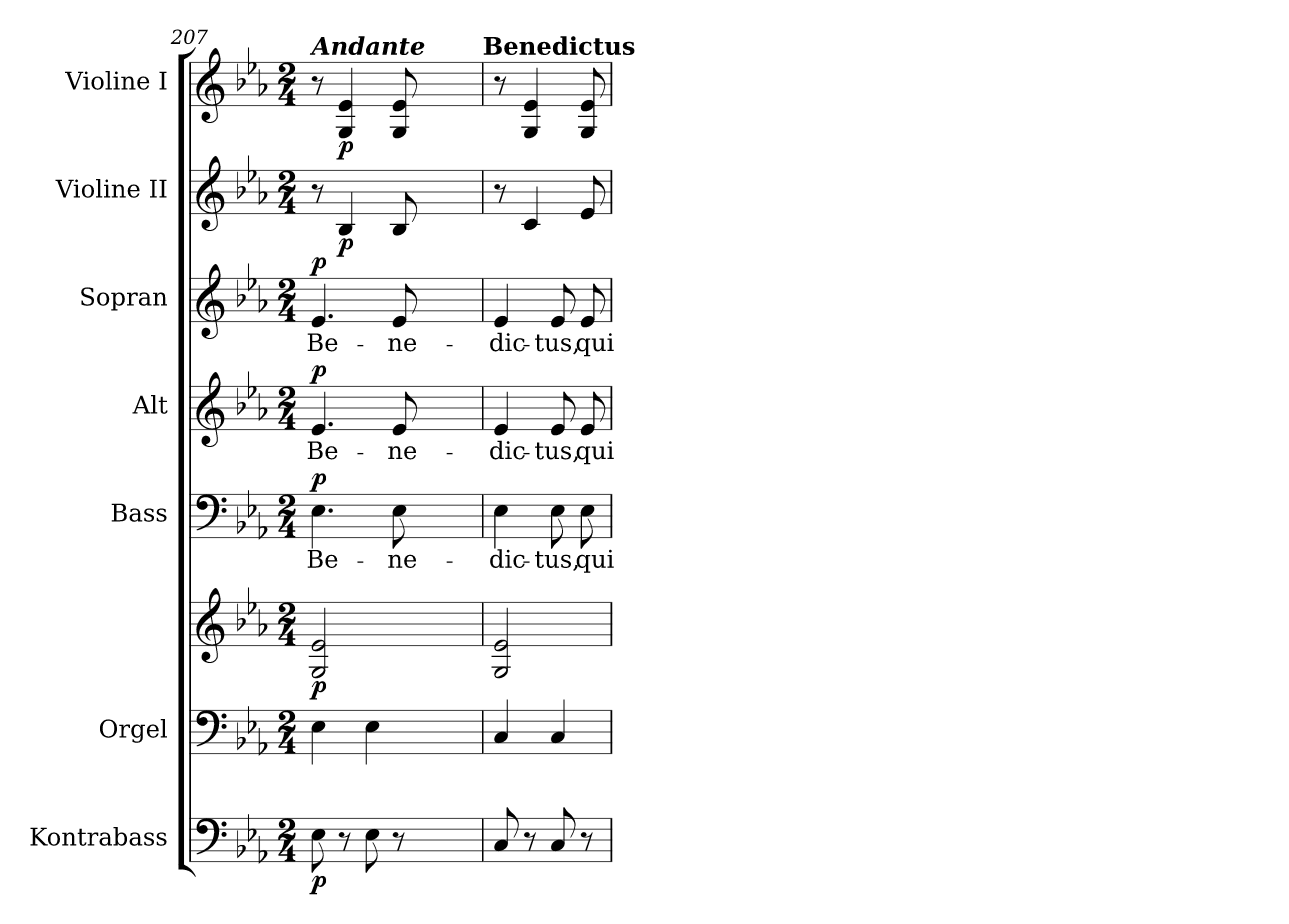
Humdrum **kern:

**kern	**dynam	**kern	**kern	**dynam	**kern	**text	**dynam	**kern	**text	**dynam	**kern	**text	**dynam	**kern	**dynam	**kern	**dynam
*part7	*part7	*part6	*part6	*part6	*part5	*part5	*part5	*part4	*part4	*part4	*part3	*part3	*part3	*part2	*part2	*part1	*part1
*staff8	*staff8	*staff7	*staff6	*staff6/7	*staff5	*staff5	*staff5	*staff4	*staff4	*staff4	*staff3	*staff3	*staff3	*staff2	*staff2	*staff1	*staff1
*I"Kontrabass	*	*I"Orgel	*	*	*I"Bass	*	*	*I"Alt	*	*	*I"Sopran	*	*	*I"Violine II	*	*I"Violine I	*
*I'Kb.	*	*I'Org.	*	*	*I'B	*	*	*I'A	*	*	*I'S	*	*	*I'Vl. II	*	*I'Vl. I	*
!!LO:PB:g=z
*clefF4	*	*clefF4	*clefG2	*	*clefF4	*	*	*clefG2	*	*	*clefG2	*	*	*clefG2	*	*clefG2	*
*ITrd7c12	*	*	*	*	*	*	*	*	*	*	*	*	*	*	*	*	*
*k[b-e-a-]	*	*k[b-e-a-]	*k[b-e-a-]	*	*k[b-e-a-]	*	*	*k[b-e-a-]	*	*	*k[b-e-a-]	*	*	*k[b-e-a-]	*	*k[b-e-a-]	*
*E-:	*	*E-:	*E-:	*	*E-:	*	*	*E-:	*	*	*E-:	*	*	*E-:	*	*E-:	*
*M2/4	*	*M2/4	*M2/4	*	*M2/4	*	*	*M2/4	*	*	*M2/4	*	*	*M2/4	*	*M2/4	*
=207	=207	=207	=207	=207	=207	=207	=207	=207	=207	=207	=207	=207	=207	=207	=207	=207	=207
!	!	!	!	!	!	!	!	!	!	!	!	!	!	!	!	!LO:TX:a:Bi:t=Andante	!
!	!LO:DY:b	!	!	!LO:DY:b	!	!LO:LY:b	!LO:DY:a	!	!LO:LY:b	!LO:DY:a	!	!LO:LY:b	!LO:DY:a	!	!	!	!
8EE-\	p	4E-\	2G/ 2e-/	p	4.E-\	Be-	p	4.e-/	Be-	p	4.e-/	Be-	p	8r	.	8r	.
!	!	!	!	!	!	!	!	!	!	!	!	!	!	!	!LO:DY:b	!	!LO:DY:b
8r	.	.	.	.	.	.	.	.	.	.	.	.	.	4B-/	p	4G/ 4e-/	p
8EE-\	.	4E-\	.	.	.	.	.	.	.	.	.	.	.	.	.	.	.
!	!	!	!	!	!	!LO:LY:b	!	!	!LO:LY:b	!	!	!LO:LY:b	!	!	!	!	!
8r	.	.	.	.	8E-\	-ne-	.	8e-/	-ne-	.	8e-/	-ne-	.	8B-/	.	8G/ 8e-/	.
2ryy	.	2ryy	2ryy	.	2ryy	.	.	2ryy	.	.	2ryy	.	.	2ryy	.	2ryy	.
!	!	!	!	!	!	!	!	!	!	!	!	!	!	!	!	!LO:TX:a:B:t=Benedictus	!
=208	=208	=208	=208	=208	=208	=208	=208	=208	=208	=208	=208	=208	=208	=208	=208	=208	=208
!	!	!	!	!	!	!LO:LY:b	!	!	!LO:LY:b	!	!	!LO:LY:b	!	!	!	!	!
8CC/	.	4C/	2G/ 2e-/	.	4E-\	-dic-	.	4e-/	-dic-	.	4e-/	-dic-	.	8r	.	8r	.
8r	.	.	.	.	.	.	.	.	.	.	.	.	.	4c/	.	4G/ 4e-/	.
!	!	!	!	!	!	!LO:LY:b	!	!	!LO:LY:b	!	!	!LO:LY:b	!	!	!	!	!
8CC/	.	4C/	.	.	8E-\	-tus,	.	8e-/	-tus,	.	8e-/	-tus,	.	.	.	.	.
!	!	!	!	!	!	!LO:LY:b	!	!	!LO:LY:b	!	!	!LO:LY:b	!	!	!	!	!
8r	.	.	.	.	8E-\	qui	.	8e-/	qui	.	8e-/	qui	.	8e-/	.	8G/ 8e-/	.
=	=	=	=	=	=	=	=	=	=	=	=	=	=	=	=	=	=
*-	*-	*-	*-	*-	*-	*-	*-	*-	*-	*-	*-	*-	*-	*-	*-	*-	*-
